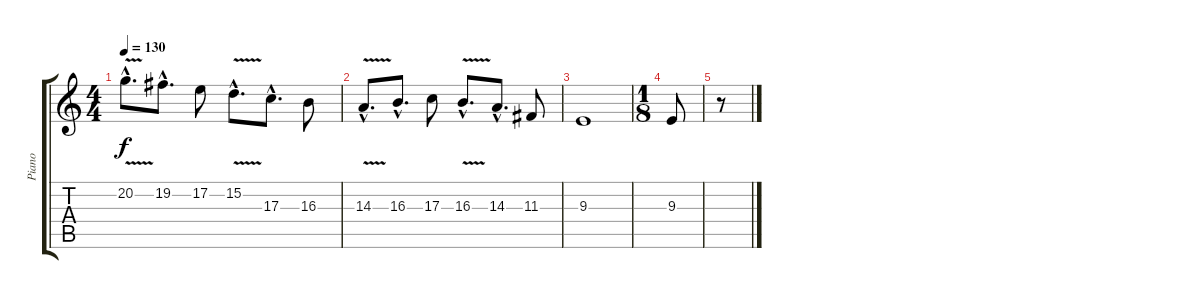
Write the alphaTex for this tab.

\track ("Piano" "Piano") {instrument harpsichord}
\staff {score tabs}
\tuning (E4 B3 G3 D3 A2 E2) {hide}
\ts (4 4)
\tempo 130
\clef g2
\ks c
20.2{v hac}.8{d dy f} 19.2{hac}.8{d} 17.2.8 15.2{v hac}.8{d} 17.3{hac}.8{d} 16.3.8 |
14.3{v hac}.8{d} 16.3{hac}.8{d} 17.3.8 16.3{v hac}.8{d} 14.3{hac}.8{d} 11.3.8 |
9.3.1 |
\ts (1 8)
9.3.8 |
r.8
